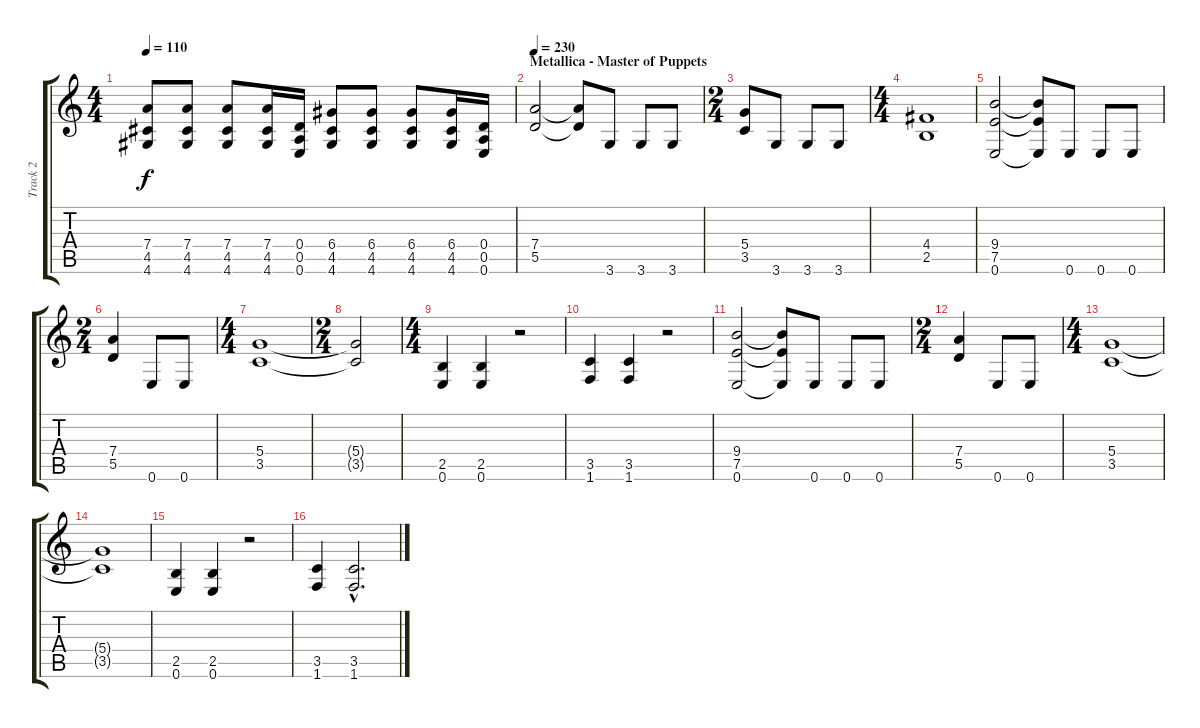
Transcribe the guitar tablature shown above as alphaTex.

\track ("Track 2" "Track 2") {instrument distortionguitar}
\staff {score tabs}
\tuning (E4 B3 G3 D3 A2 E2) {hide}
\ts (4 4)
\tempo 110
\clef g2
\ks c
(7.4 4.5 4.6).8{dy f} (7.4 4.5 4.6).8 (7.4 4.5 4.6).8 (7.4 4.5 4.6).16 (0.4 0.5 0.6).16 (6.4 4.5 4.6).8 (6.4 4.5 4.6).8 (6.4 4.5 4.6).8 (6.4 4.5 4.6).16 (0.4 0.5 0.6).16 |
\section ("" "Metallica - Master of Puppets")
\tempo 230
(7.4 5.5).2{volume 16} (7.4{t} 5.5{t}).8 3.6.8 3.6.8 3.6.8 |
\ts (2 4)
(5.4 3.5).8 3.6.8 3.6.8 3.6.8 |
\ts (4 4)
(4.4 2.5).1 |
(9.4 7.5 0.6).2 (9.4{t} 7.5{t} 0.6{t}).8 0.6.8 0.6.8 0.6.8 |
\ts (2 4)
(7.4 5.5).4 0.6.8 0.6.8 |
\ts (4 4)
(5.4 3.5).1 |
\ts (2 4)
(5.4{t} 3.5{t}).2 |
\ts (4 4)
(2.5 0.6).4 (2.5 0.6).4 r.2 |
(3.5 1.6).4 (3.5 1.6).4 r.2 |
(9.4 7.5 0.6).2 (9.4{t} 7.5{t} 0.6{t}).8 0.6.8 0.6.8 0.6.8 |
\ts (2 4)
(7.4 5.5).4 0.6.8 0.6.8 |
\ts (4 4)
(5.4 3.5).1 |
(5.4{t} 3.5{t}).1 |
(2.5 0.6).4 (2.5 0.6).4 r.2 |
(3.5 1.6).4 (3.5{hac} 1.6{hac}).2{d}
